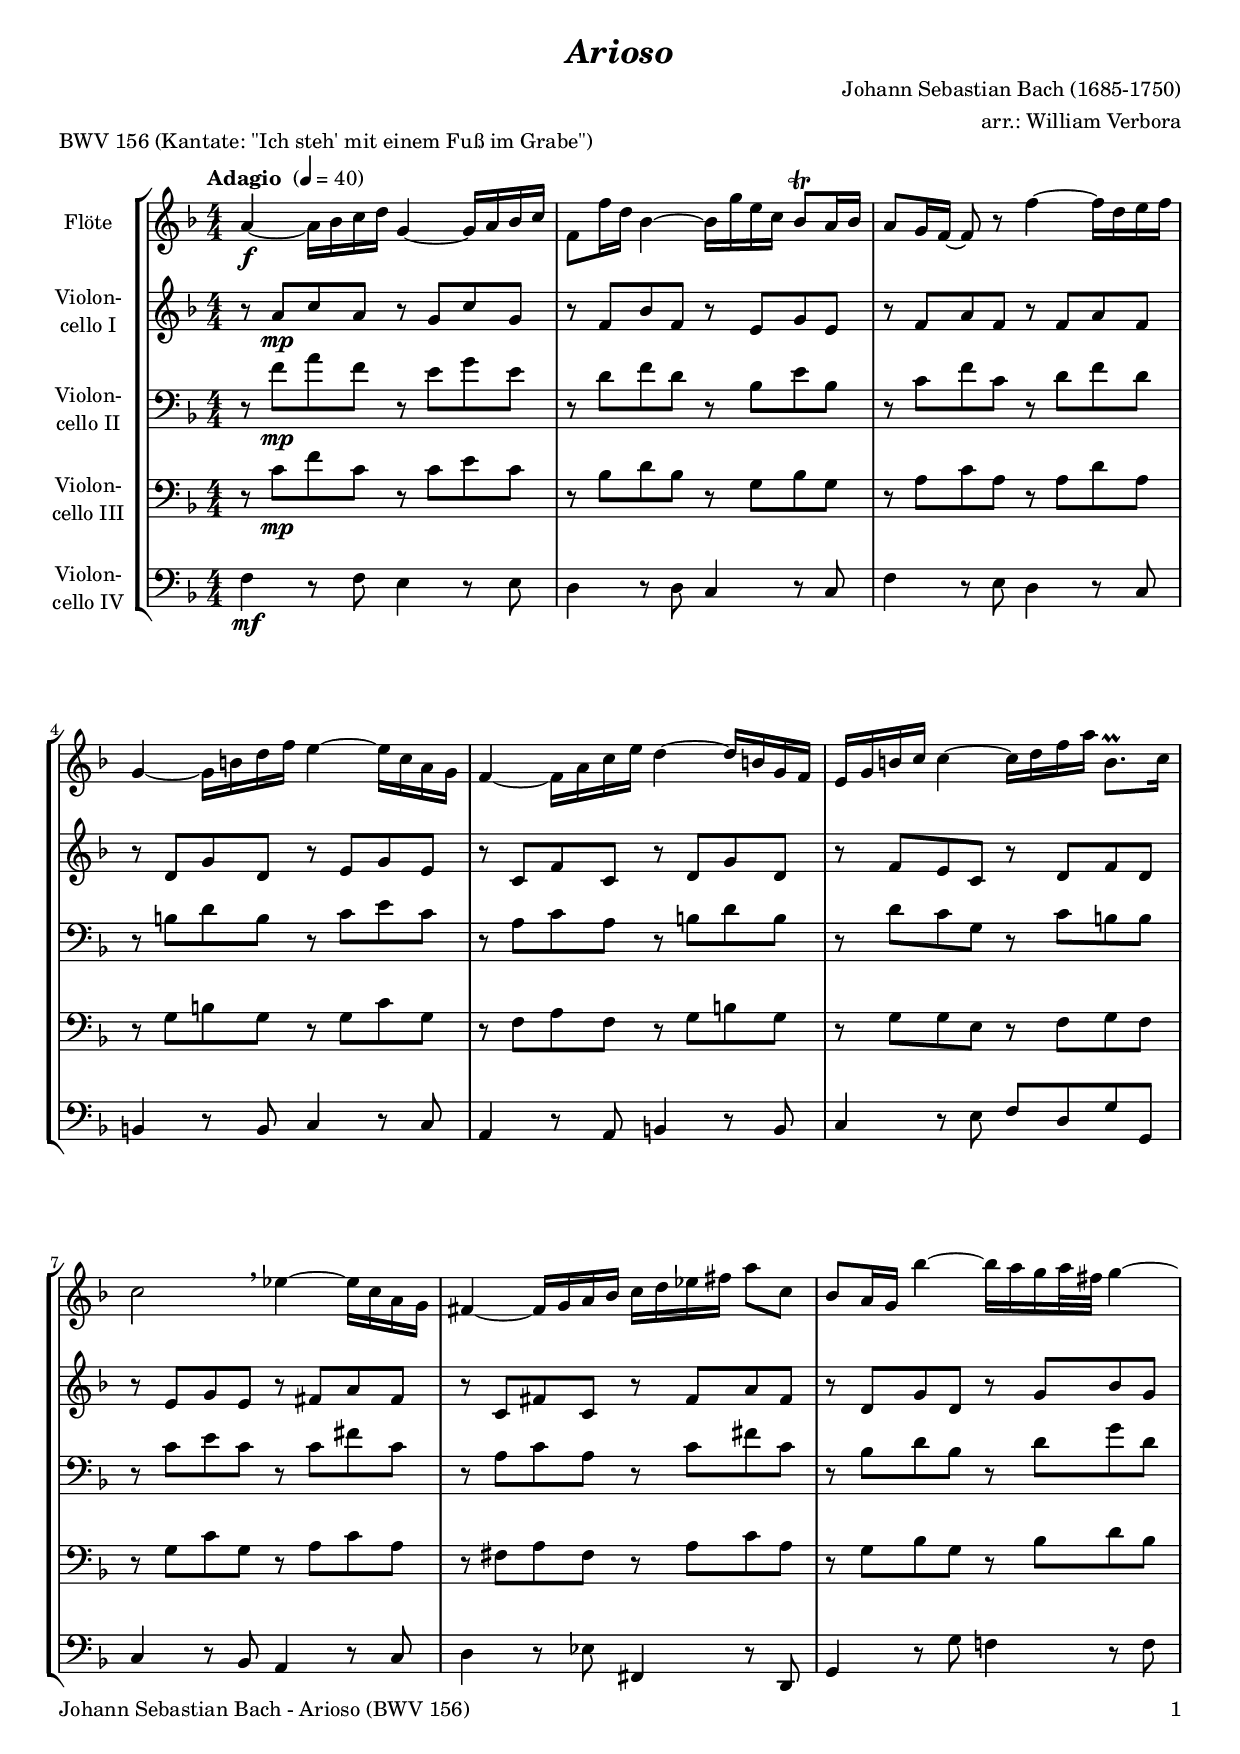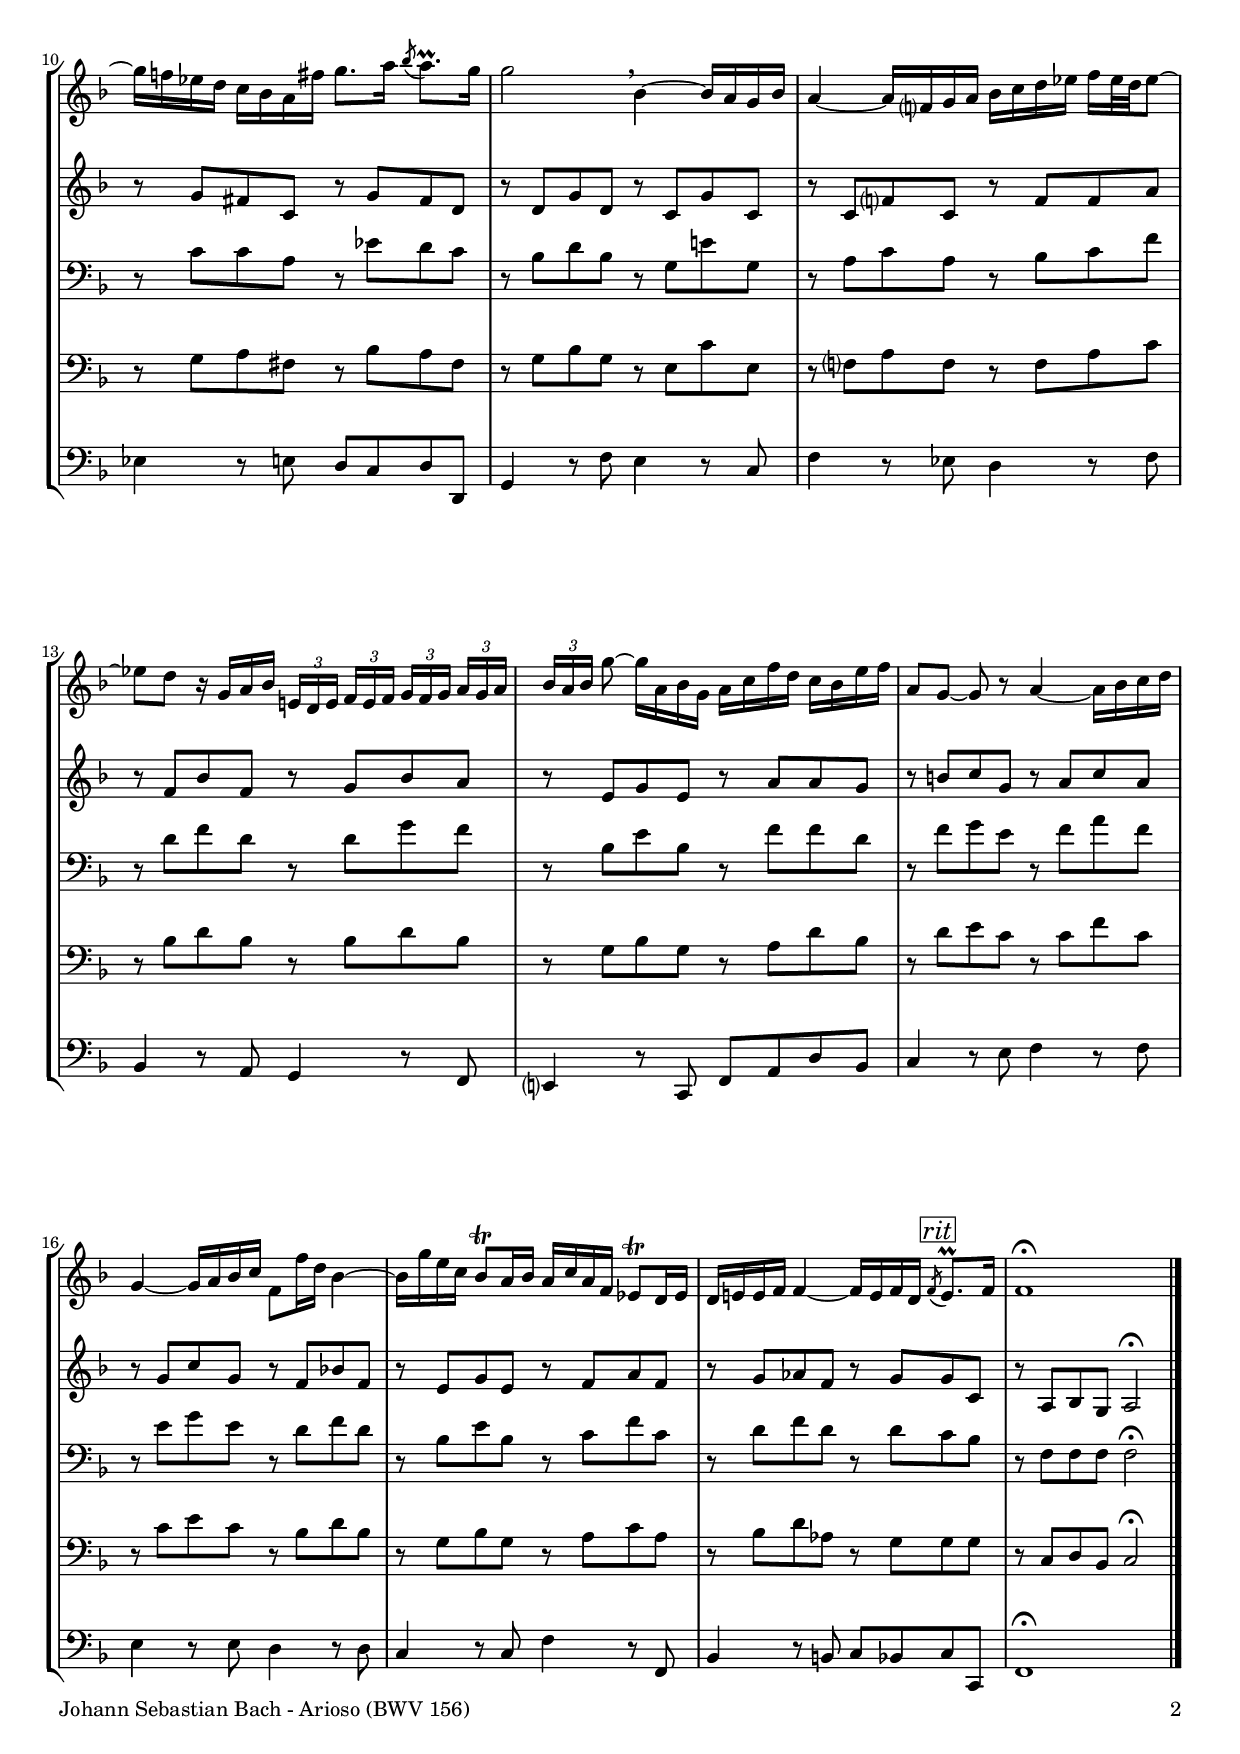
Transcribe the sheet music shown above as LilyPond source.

\version "2.18.2"
\include "deutsch.ly"
  
#(set-global-staff-size 18)

\header {
  title     = \markup \bold \italic "Arioso"
  composer  = "Johann Sebastian Bach (1685-1750)"
  arranger  = "arr.: William Verbora"
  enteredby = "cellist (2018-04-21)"
  piece     = "BWV 156 (Kantate: \"Ich steh' mit einem Fuß im Grabe\")"
}

voiceconsts = {
  \key f \major
  \time 4/4
  \clef "bass"
  \numericTimeSignature
  \compressFullBarRests
  % Set default beaming for all staves
% \set Timing.beamExceptions = #'()
% \set Timing.baseMoment     = #(ly:make-moment 1 4)
% \set Timing.beatStructure  = #'(1 1 1)
  \tempo "Adagio " 4=40
}

micl = "clarinet"
mifl = "flute"
miob = "oboe"
mifh = "french horn"
misx = "tenor sax"
mist = "string ensemble 1"
miba = "cello"

rit = \mark \markup \box \italic "rit"

va = \relative c'' {
   \voiceconsts
   \clef "treble"

   a4~\f a16 b c d g,4~ g16 a b c
   f,8 f'16 d b4~ b16 g' e c b8\trill a16 b
   a8 g16 f~ f8 r f'4~ f16 d e f

   g,4~ g16 h d f e4~ e16 c a g
   f4~ f16 a c e d4~ d16 h g f
   e g h c c4~ c16 d f a h,8.\prall c16

   c2 \breathe es4~ es16 c a g
   fis4~ fis16 g a b c d es fis a8 c,
   b a16 g b'4~ b16 a g a32 fis g4~

   g16 f! es d c b a fis' g8. a16 \acciaccatura b8 a8.\prall g16
   g2 \breathe b,4~ b16 a g b

   a4~ a16 f? g a b c d es f es32 d es8~
   es d r16 g, a b \tuplet 3/2 8 { e,! d e f[ e f] g f g a[ g a] }

   \tuplet 3/2 8 { b[ a b] } g'8~ g16 a, b g a c f d c b e f
   a,8[ g]~ g r a4~ a16 b c d
   g,4~ g16 a b c f,8 f'16 d b4~

   b16 g' e c b8\trill a16 b a c a f es8\trill d16 es
   d e! e f f4~ f16 e f d \acciaccatura f8 \rit e8.\prall f16
   f1\fermata \bar "|."
}

vb = \relative c'' {
   \voiceconsts
   \clef "treble"

   r8 a\mp c a r g c g
   r f b f r e g e
   r f a f r f a f

   r d g d r e g e
   r c f c r d g d
   r f e c r d f d

   r e g e r fis a fis
   r c fis c r fis a fis
   r d g d r g b g

   r g fis c r g' fis d
   r d g d r c g' c,

   r c f? c r f f a
   r f b f r g b a

   r e g e r a a g
   r h c g r a c a
   r g c g r f b! f

   r e g e r f a f
   r g as f r g \rit g c,
   r a b g a2\fermata \bar "|."
}

vc = \relative c' {
   \voiceconsts

   r8 f\mp a f r e g e
   r d f d r b e b
   r c f c r d f d

   r h d h r c e c
   r a c a r h d h
   r d c g r c h h

   r c e c r c fis c
   r a c a r c fis c
   r b d b r d g d

   r c c a r es' d c
   r b d b r g e'! g,

   r a c a r b c f
   r d f d r d g f

   r b, e b r f' f d
   r f g e r f a f
   r e g e r d f d

   r b e b r c f c
   r d f d r d \rit c b
   r f f f f2\fermata \bar "|."
}

vd = \relative c' {
   \voiceconsts

   r8 c\mp f c r c e c
   r b d b r g b g
   r a c a r a d a

   r g h g r g c g
   r f a f r g h g
   r g g e r f g f

   r g c g r a c a
   r fis a fis r a c a
   r g b g r b d b

   r g a fis r b a fis
   r g b g r e c' e,

   r f? a f r f a c
   r b d b r b d b

   r g b g r a d b
   r d e c r c f c
   r c e c r b d b

   r g b g r a c a
   r b d as r g \rit g g
   r c, d b c2\fermata
}

ve = \relative c {
   \voiceconsts

   f4\mf r8 f e4 r8 e
   d4 r8 d c4 r8 c
   f4 r8 e d4 r8 c

   h4 r8 h c4 r8 c
   a4 r8 a h4 r8 h
   c4 r8 e f d g g,

   c4 r8 b a4 r8 c
   d4 r8 es fis,4 r8 d
   g4 r8 g' f!4 r8 f

   es4 r8 e d c d d,
   g4 r8 f' e4 r8 c

   f4 r8 es d4 r8 f
   b,4 r8 a g4 r8 f

   e?4 r8 c f a d b
   c4 r8 e f4 r8 f
   e4 r8 e d4 r8 d

   c4 r8 c f4 r8 f,
   b4 r8 h c b c c,
   f1\fermata \bar "|."
}


music = \new StaffGroup <<
      \new Staff {
        \set Staff.midiInstrument = \mifl
        \set Staff.instrumentName = \markup \center-column { "Flöte" }
        \transpose f f { \va }
      }

      \new Staff {
        \set Staff.midiInstrument = \miba
        \set Staff.instrumentName = \markup \center-column { "Violon-" "cello I" }
        \transpose f f { \vb }
      }
      \new Staff {
        \set Staff.midiInstrument = \miba
        \set Staff.instrumentName = \markup \center-column { "Violon-" "cello II" }
        \transpose f f { \vc }
      }

      \new Staff {
        \set Staff.midiInstrument = \miba
        \set Staff.instrumentName = \markup \center-column { "Violon-" "cello III" }
        \transpose f f { \vd }
      }

      \new Staff {
        \set Staff.midiInstrument = \miba
        \set Staff.instrumentName = \markup \center-column { "Violon-" "cello IV" }
        \transpose f f { \ve }
      }
>>

\book {
\paper {
  print-page-number = ##t
  print-first-page-number = ##t
  ragged-last-bottom = ##f
  oddHeaderMarkup = \markup \null
  evenHeaderMarkup = \markup \null
  oddFooterMarkup = \markup {
    \fill-line {
      \on-the-fly #print-page-number-check-first
      "Johann Sebastian Bach - Arioso (BWV 156)" \fromproperty #'page:page-number-string
      }
    }
    evenFooterMarkup = \oddFooterMarkup
  }  \score {
    \music
    \layout {}
  }

  \score {
    \unfoldRepeats \music

    \midi {
      \context {
        \Score
      }
    }
  }
}
